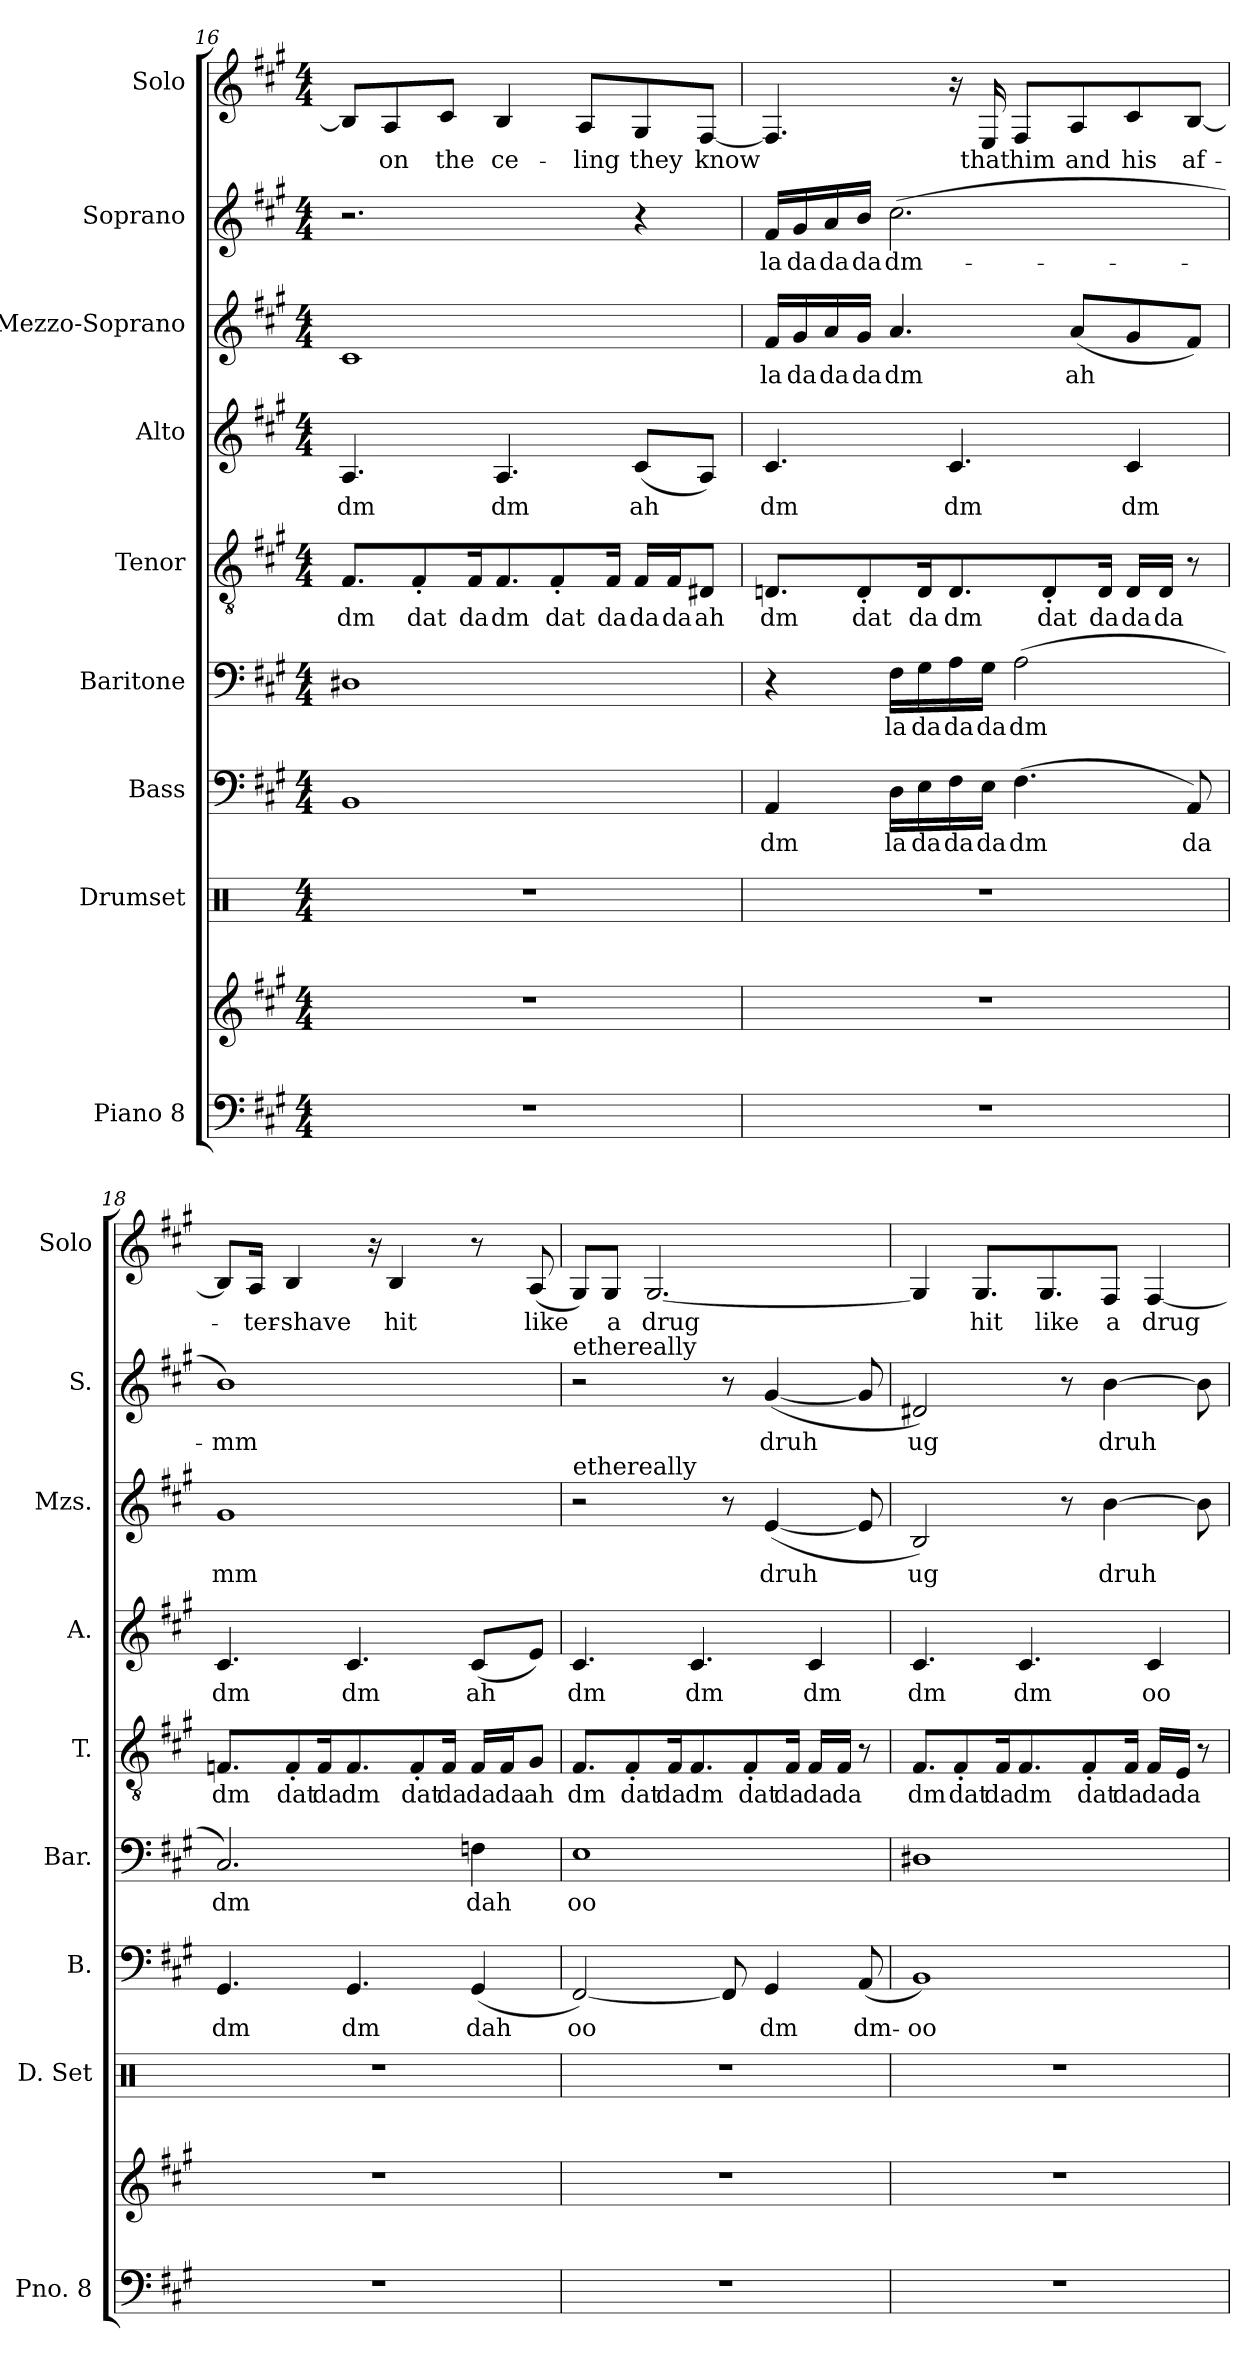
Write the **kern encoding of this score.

**kern	**kern	**kern	**kern	**text	**kern	**text	**kern	**text	**kern	**text	**kern	**text	**kern	**text	**kern	**text
*part9	*part9	*part8	*part7	*part7	*part6	*part6	*part5	*part5	*part4	*part4	*part3	*part3	*part2	*part2	*part1	*part1
*staff10	*staff9	*staff8	*staff7	*staff7	*staff6	*staff6	*staff5	*staff5	*staff4	*staff4	*staff3	*staff3	*staff2	*staff2	*staff1	*staff1
*I"Piano 8	*	*I"Drumset	*I"Bass	*	*I"Baritone	*	*I"Tenor	*	*I"Alto	*	*I"Mezzo-Soprano	*	*I"Soprano	*	*I"Solo	*
*I'Pno. 8	*	*I'D. Set	*I'B.	*	*I'Bar.	*	*I'T.	*	*I'A.	*	*I'Mzs.	*	*I'S.	*	*I'Solo	*
!!LO:LB:g=z
*clefF4	*clefG2	*clefX	*clefF4	*	*clefF4	*	*clefGv2	*	*clefG2	*	*clefG2	*	*clefG2	*	*clefG2	*
*k[f#c#g#]	*k[f#c#g#]	*k[]	*k[f#c#g#]	*	*k[f#c#g#]	*	*k[f#c#g#]	*	*k[f#c#g#]	*	*k[f#c#g#]	*	*k[f#c#g#]	*	*k[f#c#g#]	*
*M4/4	*M4/4	*M4/4	*M4/4	*	*M4/4	*	*M4/4	*	*M4/4	*	*M4/4	*	*M4/4	*	*M4/4	*
=16	=16	=16	=16	=16	=16	=16	=16	=16	=16	=16	=16	=16	=16	=16	=16	=16
!	!	!	!	!	!	!	!	!LO:LY:b	!	!LO:LY:b	!	!	!	!	!	!
1r	1r	1r	1BB	.	1D#X	.	8.F#/L	dm	4.A/	dm	1c#	.	2.r	.	8B/L]	.
!	!	!	!	!	!	!	!	!	!	!	!	!	!	!	!	!LO:LY:b
.	.	.	.	.	.	.	.	.	.	.	.	.	.	.	8A/	on
!	!	!	!	!	!	!	!	!LO:LY:b	!	!	!	!	!	!	!	!
.	.	.	.	.	.	.	8F#'/	dat	.	.	.	.	.	.	.	.
!	!	!	!	!	!	!	!	!	!	!	!	!	!	!	!	!LO:LY:b
.	.	.	.	.	.	.	.	.	.	.	.	.	.	.	8c#/J	the
!	!	!	!	!	!	!	!	!LO:LY:b	!	!	!	!	!	!	!	!
.	.	.	.	.	.	.	16F#/K	da	.	.	.	.	.	.	.	.
!	!	!	!	!	!	!	!	!LO:LY:b	!	!LO:LY:b	!	!	!	!	!	!LO:LY:b
.	.	.	.	.	.	.	8.F#/	dm	4.A/	dm	.	.	.	.	4B/	ce-
!	!	!	!	!	!	!	!	!LO:LY:b	!	!	!	!	!	!	!	!
.	.	.	.	.	.	.	8F#'/	dat	.	.	.	.	.	.	.	.
!	!	!	!	!	!	!	!	!	!	!	!	!	!	!	!	!LO:LY:b
.	.	.	.	.	.	.	.	.	.	.	.	.	.	.	8A/L	-ling
!	!	!	!	!	!	!	!	!LO:LY:b	!	!	!	!	!	!	!	!
.	.	.	.	.	.	.	16F#/Jk	da	.	.	.	.	.	.	.	.
!	!	!	!	!	!	!	!	!LO:LY:b	!	!LO:LY:b	!	!	!	!	!	!LO:LY:b
.	.	.	.	.	.	.	16F#/LL	da	(<8c#/L	-ah	.	.	4r	.	8G#/	they
!	!	!	!	!	!	!	!	!LO:LY:b	!	!	!	!	!	!	!	!
.	.	.	.	.	.	.	16F#/J	da	.	.	.	.	.	.	.	.
!	!	!	!	!	!	!	!	!LO:LY:b	!	!	!	!	!	!	!	!LO:LY:b
.	.	.	.	.	.	.	8D#X/J	ah	8A/J)	.	.	.	.	.	[8F#/J	know
=17	=17	=17	=17	=17	=17	=17	=17	=17	=17	=17	=17	=17	=17	=17	=17	=17
!	!	!	!	!LO:LY:b	!	!	!	!LO:LY:b	!	!LO:LY:b	!	!LO:LY:b	!	!LO:LY:b	!	!
1r	1r	1r	4AA/	dm	4r	.	8.Dni/L	dm	4.c#/	dm	16f#/LL	la	16f#/LL	la	4.F#/]	.
!	!	!	!	!	!	!	!	!	!	!	!	!LO:LY:b	!	!LO:LY:b	!	!
.	.	.	.	.	.	.	.	.	.	.	16g#/	da	16g#/	da	.	.
!	!	!	!	!	!	!	!	!	!	!	!	!LO:LY:b	!	!LO:LY:b	!	!
.	.	.	.	.	.	.	.	.	.	.	16a/	da	16a/	da	.	.
!	!	!	!	!	!	!	!	!LO:LY:b	!	!	!	!LO:LY:b	!	!LO:LY:b	!	!
.	.	.	.	.	.	.	8D'/	dat	.	.	16g#/JJ	da	16b/JJ	da	.	.
!	!	!	!	!LO:LY:b	!	!LO:LY:b	!	!	!	!	!	!LO:LY:b	!	!LO:LY:b	!	!
.	.	.	16D\LL	la	16F#\LL	la	.	.	.	.	4.a/	dm	(>2.cc#\	dm-	.	.
!	!	!	!	!LO:LY:b	!	!LO:LY:b	!	!LO:LY:b	!	!	!	!	!	!	!	!
.	.	.	16E\	da	16G#\	da	16D/K	da	.	.	.	.	.	.	.	.
!	!	!	!	!LO:LY:b	!	!LO:LY:b	!	!LO:LY:b	!	!LO:LY:b	!	!	!	!	!	!
.	.	.	16F#\	da	16A\	da	8.D/	dm	4.c#/	dm	.	.	.	.	16r	.
!	!	!	!	!LO:LY:b	!	!LO:LY:b	!	!	!	!	!	!	!	!	!	!LO:LY:b
.	.	.	16E\JJ	da	16G#\JJ	da	.	.	.	.	.	.	.	.	16E/	that
!	!	!	!	!LO:LY:b	!	!LO:LY:b	!	!	!	!	!	!	!	!	!	!LO:LY:b
.	.	.	(>4.F#\	dm	(>2A\	dm	.	.	.	.	.	.	.	.	8F#/L	him
!	!	!	!	!	!	!	!	!LO:LY:b	!	!	!	!	!	!	!	!
.	.	.	.	.	.	.	8D'/	dat	.	.	.	.	.	.	.	.
!	!	!	!	!	!	!	!	!	!	!	!	!LO:LY:b	!	!	!	!LO:LY:b
.	.	.	.	.	.	.	.	.	.	.	(<8a/L	ah	.	.	8A/	and
!	!	!	!	!	!	!	!	!LO:LY:b	!	!	!	!	!	!	!	!
.	.	.	.	.	.	.	16D/Jk	da	.	.	.	.	.	.	.	.
!	!	!	!	!	!	!	!	!LO:LY:b	!	!LO:LY:b	!	!	!	!	!	!LO:LY:b
.	.	.	.	.	.	.	16D/LL	da	4c#/	dm	8g#/	.	.	.	8c#/	his
!	!	!	!	!	!	!	!	!LO:LY:b	!	!	!	!	!	!	!	!
.	.	.	.	.	.	.	16D/JJ	da	.	.	.	.	.	.	.	.
!	!	!	!	!LO:LY:b	!	!	!	!	!	!	!	!	!	!	!	!LO:LY:b
.	.	.	8AA/)	da	.	.	8r	.	.	.	8f#/J)	.	.	.	[8B/J	af-
=18	=18	=18	=18	=18	=18	=18	=18	=18	=18	=18	=18	=18	=18	=18	=18	=18
!	!	!	!	!LO:LY:b	!	!LO:LY:b	!	!LO:LY:b	!	!LO:LY:b	!	!LO:LY:b	!	!LO:LY:b	!	!
1r	1r	1r	4.GG#/	dm	2.C#/)	dm	8.Fn/L	dm	4.c#/	dm	1g#	mm	1b)	-mm	8B/L]	.
!	!	!	!	!	!	!	!	!	!	!	!	!	!	!	!	!LO:LY:b
.	.	.	.	.	.	.	.	.	.	.	.	.	.	.	16A/Jk	-ter-
!	!	!	!	!	!	!	!	!LO:LY:b	!	!	!	!	!	!	!	!LO:LY:b
.	.	.	.	.	.	.	8F'/	dat	.	.	.	.	.	.	4B/	-shave
!	!	!	!	!	!	!	!	!LO:LY:b	!	!	!	!	!	!	!	!
.	.	.	.	.	.	.	16F/K	da	.	.	.	.	.	.	.	.
!	!	!	!	!LO:LY:b	!	!	!	!LO:LY:b	!	!LO:LY:b	!	!	!	!	!	!
.	.	.	4.GG#/	dm	.	.	8.F/	dm	4.c#/	dm	.	.	.	.	.	.
.	.	.	.	.	.	.	.	.	.	.	.	.	.	.	16r	.
!	!	!	!	!	!	!	!	!	!	!	!	!	!	!	!	!LO:LY:b
.	.	.	.	.	.	.	.	.	.	.	.	.	.	.	4B/	hit
!	!	!	!	!	!	!	!	!LO:LY:b	!	!	!	!	!	!	!	!
.	.	.	.	.	.	.	8F'/	dat	.	.	.	.	.	.	.	.
!	!	!	!	!	!	!	!	!LO:LY:b	!	!	!	!	!	!	!	!
.	.	.	.	.	.	.	16F/Jk	da	.	.	.	.	.	.	.	.
!	!	!	!	!LO:LY:b	!	!LO:LY:b	!	!LO:LY:b	!	!LO:LY:b	!	!	!	!	!	!
.	.	.	(<4GG#/	dah	4Fn\	dah	16F/LL	da	(<8c#/L	-ah	.	.	.	.	8r	.
!	!	!	!	!	!	!	!	!LO:LY:b	!	!	!	!	!	!	!	!
.	.	.	.	.	.	.	16F/J	da	.	.	.	.	.	.	.	.
!	!	!	!	!	!	!	!	!LO:LY:b	!	!	!	!	!	!	!	!LO:LY:b
.	.	.	.	.	.	.	8G#/J	ah	8e/J)	.	.	.	.	.	(<8A/	-like
!!LO:PB:g=z
=19	=19	=19	=19	=19	=19	=19	=19	=19	=19	=19	=19	=19	=19	=19	=19	=19
!	!	!	!	!	!	!	!	!	!	!	!	!	!LO:TX:a:t=ethereally	!	!	!
!	!	!	!	!	!	!	!	!	!	!	!LO:TX:a:t=ethereally	!	!	!	!	!
!	!	!	!	!LO:LY:b	!	!LO:LY:b	!	!LO:LY:b	!	!LO:LY:b	!	!	!	!	!	!
1r	1r	1r	[2FF#/)	oo	1E	oo	8.F#i/L	dm	4.c#/	dm	2r	.	2r	.	8G#/L)	.
!	!	!	!	!	!	!	!	!	!	!	!	!	!	!	!	!LO:LY:b
.	.	.	.	.	.	.	.	.	.	.	.	.	.	.	8G#/J	a
!	!	!	!	!	!	!	!	!LO:LY:b	!	!	!	!	!	!	!	!
.	.	.	.	.	.	.	8F#'/	dat	.	.	.	.	.	.	.	.
!	!	!	!	!	!	!	!	!	!	!	!	!	!	!	!	!LO:LY:b
.	.	.	.	.	.	.	.	.	.	.	.	.	.	.	[2.G#/	drug
!	!	!	!	!	!	!	!	!LO:LY:b	!	!	!	!	!	!	!	!
.	.	.	.	.	.	.	16F#/K	da	.	.	.	.	.	.	.	.
!	!	!	!	!	!	!	!	!LO:LY:b	!	!LO:LY:b	!	!	!	!	!	!
.	.	.	.	.	.	.	8.F#/	dm	4.c#/	dm	.	.	.	.	.	.
.	.	.	8FF#/]	.	.	.	.	.	.	.	8r	.	8r	.	.	.
!	!	!	!	!	!	!	!	!LO:LY:b	!	!	!	!	!	!	!	!
.	.	.	.	.	.	.	8F#'/	dat	.	.	.	.	.	.	.	.
!	!	!	!	!LO:LY:b	!	!	!	!	!	!	!	!LO:LY:b	!	!LO:LY:b	!	!
.	.	.	4GG#/	dm	.	.	.	.	.	.	(<[4e/	-druh	(<[4g#/	-druh	.	.
!	!	!	!	!	!	!	!	!LO:LY:b	!	!	!	!	!	!	!	!
.	.	.	.	.	.	.	16F#/Jk	da	.	.	.	.	.	.	.	.
!	!	!	!	!	!	!	!	!LO:LY:b	!	!LO:LY:b	!	!	!	!	!	!
.	.	.	.	.	.	.	16F#/LL	da	4c#/	dm	.	.	.	.	.	.
!	!	!	!	!	!	!	!	!LO:LY:b	!	!	!	!	!	!	!	!
.	.	.	.	.	.	.	16F#/JJ	da	.	.	.	.	.	.	.	.
!	!	!	!	!LO:LY:b	!	!	!	!	!	!	!	!	!	!	!	!
.	.	.	(<8AA/	dm-	.	.	8r	.	.	.	8e/]	.	8g#/]	.	.	.
=20	=20	=20	=20	=20	=20	=20	=20	=20	=20	=20	=20	=20	=20	=20	=20	=20
!	!	!	!	!LO:LY:b	!	!	!	!LO:LY:b	!	!LO:LY:b	!	!LO:LY:b	!	!LO:LY:b	!	!
1r	1r	1r	1BB)	-oo	1D#X	.	8.F#/L	dm	4.c#/	dm	2B/)	ug	2d#X/)	ug	4G#/]	.
!	!	!	!	!	!	!	!	!LO:LY:b	!	!	!	!	!	!	!	!
.	.	.	.	.	.	.	8F#'/	dat	.	.	.	.	.	.	.	.
!	!	!	!	!	!	!	!	!	!	!	!	!	!	!	!	!LO:LY:b
.	.	.	.	.	.	.	.	.	.	.	.	.	.	.	8.G#/L	hit
!	!	!	!	!	!	!	!	!LO:LY:b	!	!	!	!	!	!	!	!
.	.	.	.	.	.	.	16F#/K	da	.	.	.	.	.	.	.	.
!	!	!	!	!	!	!	!	!LO:LY:b	!	!LO:LY:b	!	!	!	!	!	!
.	.	.	.	.	.	.	8.F#/	dm	4.c#/	dm	.	.	.	.	.	.
!	!	!	!	!	!	!	!	!	!	!	!	!	!	!	!	!LO:LY:b
.	.	.	.	.	.	.	.	.	.	.	.	.	.	.	8.G#/	like
.	.	.	.	.	.	.	.	.	.	.	8r	.	8r	.	.	.
!	!	!	!	!	!	!	!	!LO:LY:b	!	!	!	!	!	!	!	!
.	.	.	.	.	.	.	8F#'/	dat	.	.	.	.	.	.	.	.
!	!	!	!	!	!	!	!	!	!	!	!	!LO:LY:b	!	!LO:LY:b	!	!LO:LY:b
.	.	.	.	.	.	.	.	.	.	.	[4b\	-druh	[4b\	-druh	8F#/J	a
!	!	!	!	!	!	!	!	!LO:LY:b	!	!	!	!	!	!	!	!
.	.	.	.	.	.	.	16F#/Jk	da	.	.	.	.	.	.	.	.
!	!	!	!	!	!	!	!	!LO:LY:b	!	!LO:LY:b	!	!	!	!	!	!LO:LY:b
.	.	.	.	.	.	.	16F#/LL	da	4c#/	oo	.	.	.	.	[4F#/	drug
!	!	!	!	!	!	!	!	!LO:LY:b	!	!	!	!	!	!	!	!
.	.	.	.	.	.	.	16E/JJ	da	.	.	.	.	.	.	.	.
.	.	.	.	.	.	.	8r	.	.	.	8b\]	.	8b\]	.	.	.
=	=	=	=	=	=	=	=	=	=	=	=	=	=	=	=	=
*-	*-	*-	*-	*-	*-	*-	*-	*-	*-	*-	*-	*-	*-	*-	*-	*-
